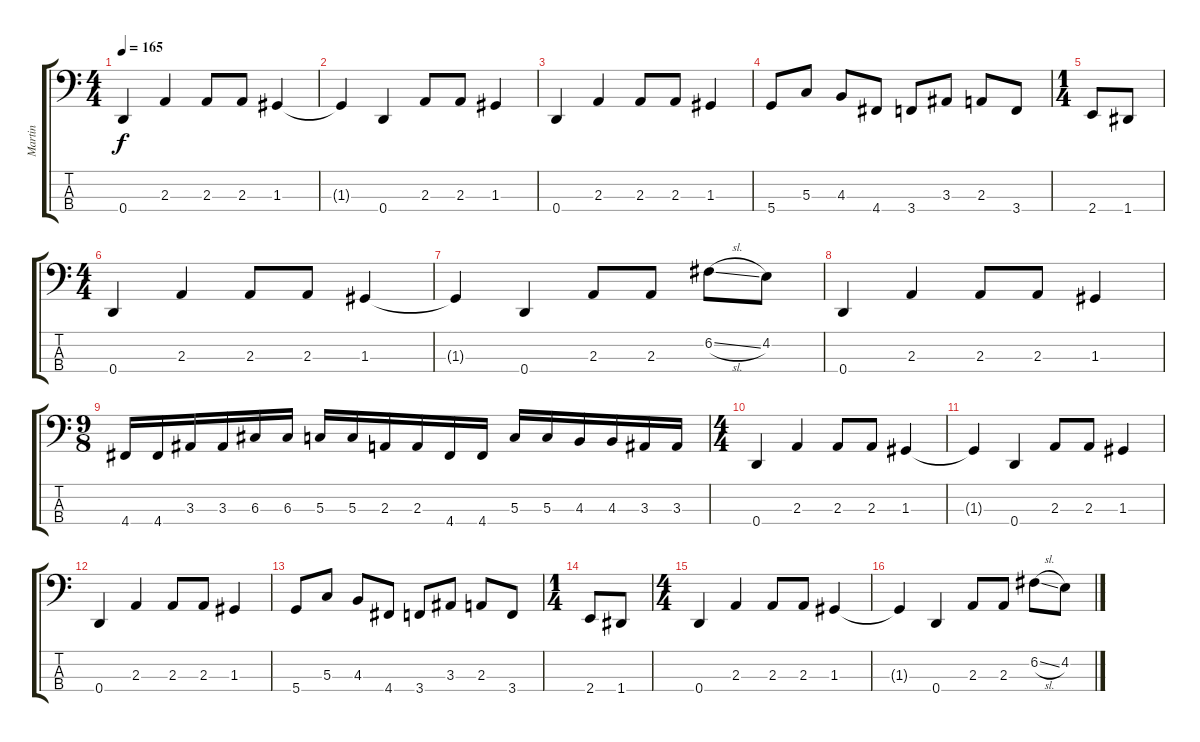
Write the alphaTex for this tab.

\track ("Martin" "Martin") {instrument electricbasspick}
\staff {score tabs}
\tuning (F2 C2 G1 D1) {hide}
\ts (4 4)
\tempo 165
\clef f4
\ks c
0.4.4{dy f} 2.3.4 2.3.8 2.3.8 1.3.4 |
1.3{t}.4 0.4.4 2.3.8 2.3.8 1.3.4 |
0.4.4 2.3.4 2.3.8 2.3.8 1.3.4 |
5.4.8 5.3.8 4.3.8 4.4.8 3.4.8 3.3.8 2.3.8 3.4.8 |
\ts (1 4)
2.4.8 1.4.8 |
\ts (4 4)
0.4.4 2.3.4 2.3.8 2.3.8 1.3.4 |
1.3{t}.4 0.4.4 2.3.8 2.3.8 6.2{sl}.8 4.2.8 |
0.4.4 2.3.4 2.3.8 2.3.8 1.3.4 |
\ts (9 8)
4.4.16 4.4.16 3.3.16 3.3.16 6.3.16 6.3.16 5.3.16 5.3.16 2.3.16 2.3.16 4.4.16 4.4.16 5.3.16 5.3.16 4.3.16 4.3.16 3.3.16 3.3.16 |
\ts (4 4)
0.4.4 2.3.4 2.3.8 2.3.8 1.3.4 |
1.3{t}.4 0.4.4 2.3.8 2.3.8 1.3.4 |
0.4.4 2.3.4 2.3.8 2.3.8 1.3.4 |
5.4.8 5.3.8 4.3.8 4.4.8 3.4.8 3.3.8 2.3.8 3.4.8 |
\ts (1 4)
2.4.8 1.4.8 |
\ts (4 4)
0.4.4 2.3.4 2.3.8 2.3.8 1.3.4 |
1.3{t}.4 0.4.4 2.3.8 2.3.8 6.2{sl}.8 4.2.8
